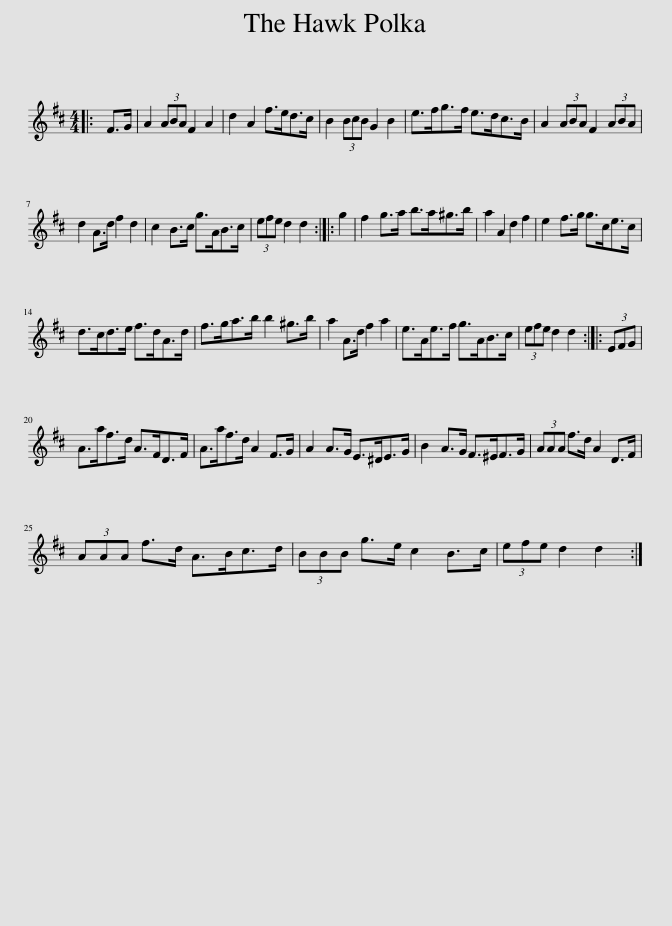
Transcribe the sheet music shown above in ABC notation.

X:1
L:1/8
M:4/4
I:linebreak $
K:D
V:1 treble
V:1
|: F>G | A2 (3ABA F2 A2 | d2 A2 f>ed>c | B2 (3BcB G2 B2 | e>fg>f e>dc>B | %5
 A2 (3ABA F2 (3ABA |$ d2 A>d f2 d2 | c2 B>c g>AB>c | (3efe d2 d2 :: g2 | %10
 f2 g>a b>a^g>b | a2 A2 d2 f2 | e2 f>g g>ce>c |$ d>cd>e f>dA>d | f>ga>b b2 ^g>b | %15
 a2 A>d f2 a2 | e>Ae>f g>AB>c | (3efe d2 d2 :: (3EFG |$ A>af>d A>FD>F | %20
 A>af>d A2 F>G | A2 A>G E>^DE>G | B2 A>G F>^EF>G | (3AAA f>d A2 D>F |$ (3AAA f>d A>Bc>d | %25
 (3BBB g>e c2 B>c | (3efe d2 d2 :| %27
